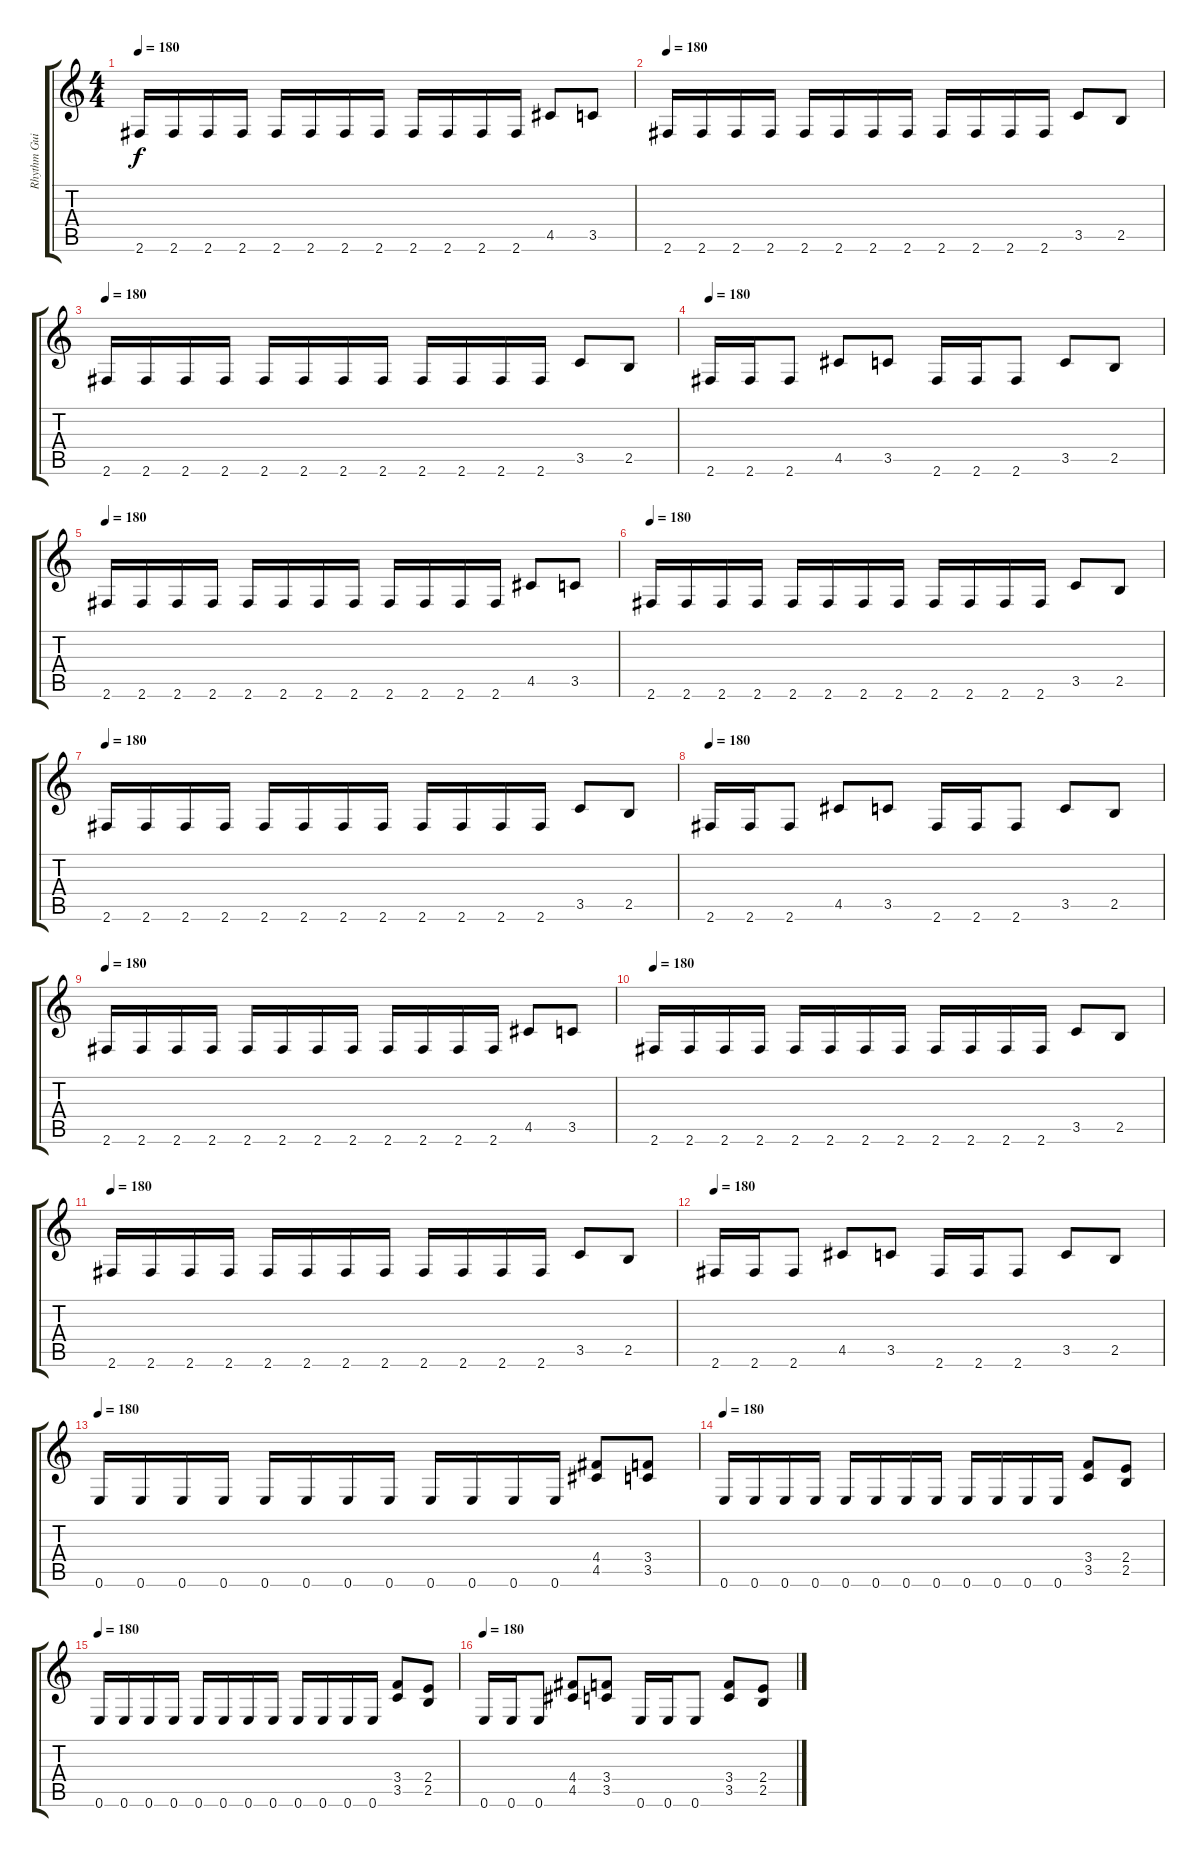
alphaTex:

\track ("Rhythm Guitar" "Rhythm Gui") {instrument distortionguitar}
\staff {score tabs}
\tuning (E4 B3 G3 D3 A2 E2) {hide}
\ts (4 4)
\tempo 180
\clef g2
\ks c
2.6.16{dy f} 2.6.16 2.6.16 2.6.16 2.6.16 2.6.16 2.6.16 2.6.16 2.6.16 2.6.16 2.6.16 2.6.16 4.5.8 3.5.8 |
\tempo 180
2.6.16 2.6.16 2.6.16 2.6.16 2.6.16 2.6.16 2.6.16 2.6.16 2.6.16 2.6.16 2.6.16 2.6.16 3.5.8 2.5.8 |
\tempo 180
2.6.16 2.6.16 2.6.16 2.6.16 2.6.16 2.6.16 2.6.16 2.6.16 2.6.16 2.6.16 2.6.16 2.6.16 3.5.8 2.5.8 |
\tempo 180
2.6.16 2.6.16 2.6.8 4.5.8 3.5.8 2.6.16 2.6.16 2.6.8 3.5.8 2.5.8 |
\tempo 180
2.6.16 2.6.16 2.6.16 2.6.16 2.6.16 2.6.16 2.6.16 2.6.16 2.6.16 2.6.16 2.6.16 2.6.16 4.5.8 3.5.8 |
\tempo 180
2.6.16 2.6.16 2.6.16 2.6.16 2.6.16 2.6.16 2.6.16 2.6.16 2.6.16 2.6.16 2.6.16 2.6.16 3.5.8 2.5.8 |
\tempo 180
2.6.16 2.6.16 2.6.16 2.6.16 2.6.16 2.6.16 2.6.16 2.6.16 2.6.16 2.6.16 2.6.16 2.6.16 3.5.8 2.5.8 |
\tempo 180
2.6.16 2.6.16 2.6.8 4.5.8 3.5.8 2.6.16 2.6.16 2.6.8 3.5.8 2.5.8 |
\tempo 180
2.6.16 2.6.16 2.6.16 2.6.16 2.6.16 2.6.16 2.6.16 2.6.16 2.6.16 2.6.16 2.6.16 2.6.16 4.5.8 3.5.8 |
\tempo 180
2.6.16 2.6.16 2.6.16 2.6.16 2.6.16 2.6.16 2.6.16 2.6.16 2.6.16 2.6.16 2.6.16 2.6.16 3.5.8 2.5.8 |
\tempo 180
2.6.16 2.6.16 2.6.16 2.6.16 2.6.16 2.6.16 2.6.16 2.6.16 2.6.16 2.6.16 2.6.16 2.6.16 3.5.8 2.5.8 |
\tempo 180
2.6.16 2.6.16 2.6.8 4.5.8 3.5.8 2.6.16 2.6.16 2.6.8 3.5.8 2.5.8 |
\tempo 180
0.6.16 0.6.16 0.6.16 0.6.16 0.6.16 0.6.16 0.6.16 0.6.16 0.6.16 0.6.16 0.6.16 0.6.16 (4.4 4.5).8 (3.4 3.5).8 |
\tempo 180
0.6.16 0.6.16 0.6.16 0.6.16 0.6.16 0.6.16 0.6.16 0.6.16 0.6.16 0.6.16 0.6.16 0.6.16 (3.4 3.5).8 (2.4 2.5).8 |
\tempo 180
0.6.16 0.6.16 0.6.16 0.6.16 0.6.16 0.6.16 0.6.16 0.6.16 0.6.16 0.6.16 0.6.16 0.6.16 (3.4 3.5).8 (2.4 2.5).8 |
\tempo 180
0.6.16 0.6.16 0.6.8 (4.4 4.5).8 (3.4 3.5).8 0.6.16 0.6.16 0.6.8 (3.4 3.5).8 (2.4 2.5).8
